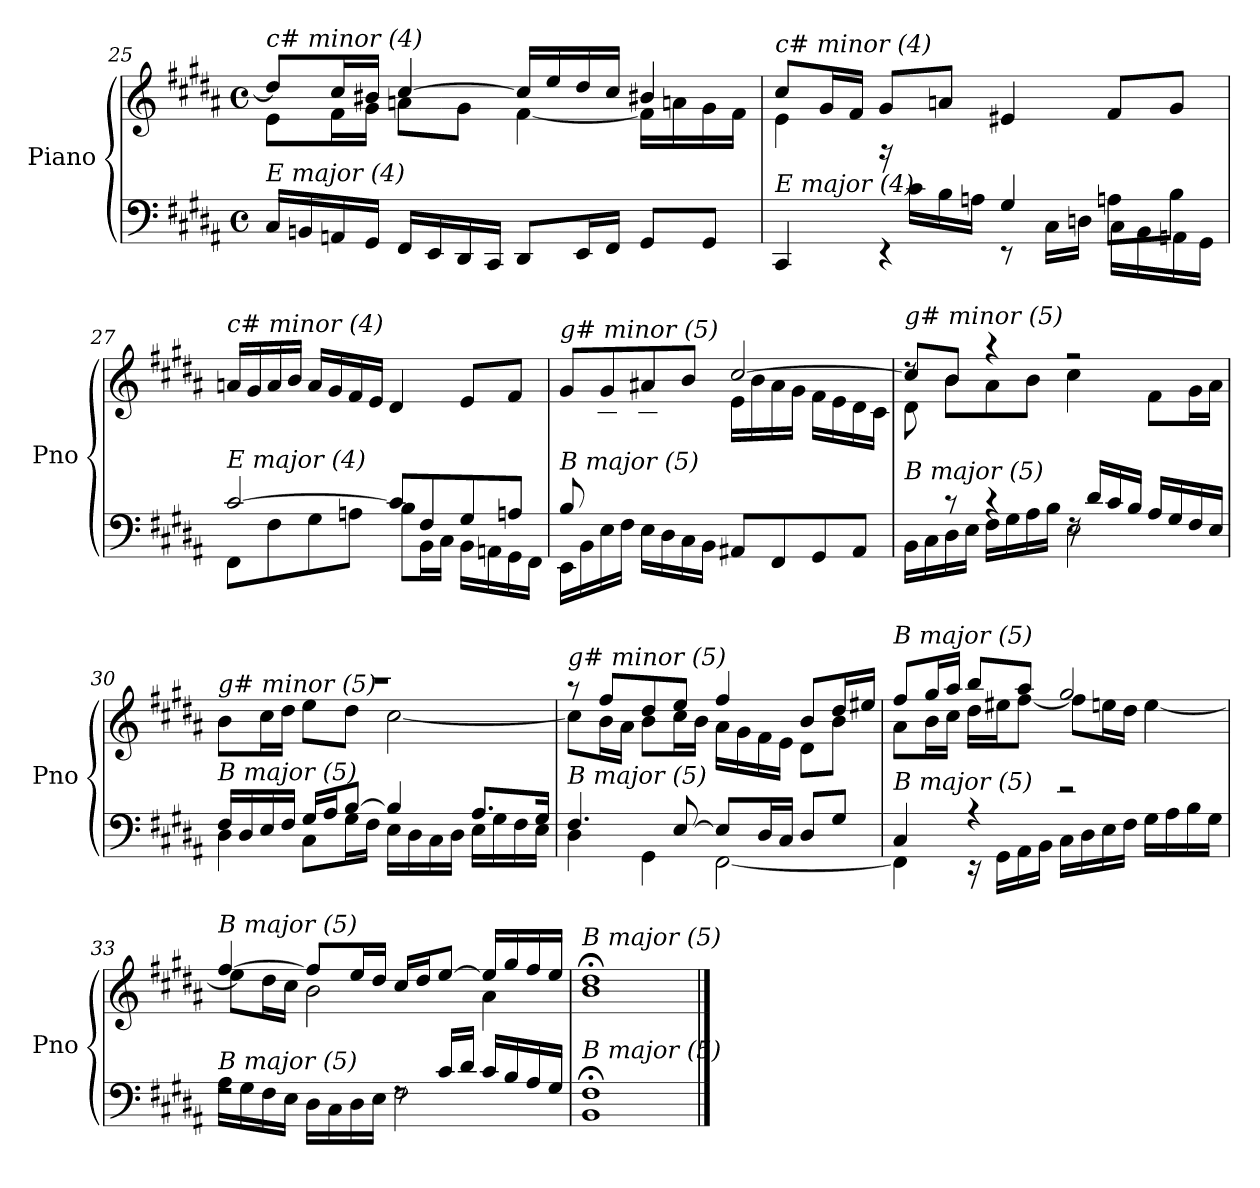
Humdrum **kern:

**kern	**kern
*part1	*part1
*staff2	*staff1
*I"Piano	*
*I'Pno	*
!!LO:LB:g=z
*clefF4	*clefG2
*k[f#c#g#d#a#]	*k[f#c#g#d#a#]
*M4/4	*M4/4
*met(c)	*met(c)
=25	=25
*	*^
!	!LO:TX:i:t=c# minor (4)	!
!LO:TX:i:t=E major (4)	!	!
16C#/LL	8dd#/L]	8e\L
16BBn/	.	.
16AAn/	16cc#/L	16f#\L
16GG#/JJ	16b#X/JJ	16g#\JJ
16FF#/LL	[4cc#/	8an\L
16EE/	.	.
16DD#/	.	8g#\J
16CC#/JJ	.	.
8DD#/L	16cc#/LL]	[4f#\
.	16ee/	.
16EE/L	16dd#/	.
16FF#/JJ	16cc#/JJ	.
8GG#/L	4b#X/	16f#\LL]
.	.	16an\
8GG#/J	.	16g#\
.	.	16f#\JJ
!!LO:PB:g=z	!!
=26	=26	=26
*^	*	*
!	!	!LO:TX:i:t=c# minor (4)	!
!LO:TX:i:t=E major (4)	!	!	!
4ryy	4CC#/	8cc#/L	4e\
.	.	16g#/L	.
.	.	16f#/JJ	.
16ryy	4r	8g#/L	16rF
16c#\LL	.	.	2ryy
16B\	.	8an/J	.
16An\JJ	.	.	.
4G#/	8r	4e#X/	.
.	16C#\LL	.	.
.	16Dn\JJ	.	.
8An\L	16C#\LL	8f#/L	.
.	16BB\	.	8.ryy
8B\J	16AAn\	8g#/J	.
.	16GG#\JJ	.	.
*	*	*v	*v
=27	=27	=27
!	!	!LO:TX:i:t=c# minor (4)
!LO:TX:i:t=E major (4)	!	!
[2c#/	8FF#\L	16an/LL
.	.	16g#/
.	8F#\	16a/
.	.	16b/JJ
.	8G#\	16a/LL
.	.	16g#/
.	8An\J	16f#/
.	.	16e/JJ
8c#/L]	8B\L	4d#/
8F#/	16BB\L	.
.	16C#\JJ	.
8G#/	16BB\LL	8e/L
.	16AAn\	.
8An/J	16GG#\	8f#/J
.	16FF#\JJ	.
!!LO:LB:g=z
=28	=28	=28
*	*	*^
!	!	!LO:TX:i:t=g# minor (5)	!
!LO:TX:i:t=B major (5)	!	!	!
8B/L	16EE\LL	8g#/L	8ryy
.	16BB\	.	.
2..ryy	16E\	8g#/	8B\
.	16F#\JJ	.	.
.	16E\LL	8a#X/	8c#\
.	16D#\	.	.
.	16C#\	8b/J	8d#\J
.	16BB\JJ	.	.
.	8AA#X/L	[2cc#/	16e\LL
.	.	.	16b\
.	8FF#/	.	16a#\
.	.	.	16g#\JJ
.	8GG#/	.	16f#\LL
.	.	.	16e\
.	8AA#/J	.	16d#\
.	.	.	16c#\JJ
!!LO:LB:g=z
=29	=29	=29	=29
*	*	*	*^
!	!	!LO:TX:i:t=g# minor (5)	!	!
!LO:TX:i:t=B major (5)	!	!	!	!
8ryy	16BB\LL	8cc#/L]	8rdd	8d#\
.	16C#\	.	.	.
8rc	16D#\	8b/J	8b\L	2..ryy
.	16E\JJ	.	.	.
4rc	16F#\LL	4r	8a#\	.
.	16G#\	.	.	.
.	16A#\	.	8b\J	.
.	16B\JJ	.	.	.
16rF	2E\	2r	4cc#\	.
16d#/LL	.	.	.	.
16c#/	.	.	.	.
16B/JJ	.	.	.	.
16A#/LL	.	.	8f#\L	.
16G#/	.	.	.	.
16F#/	.	.	16g#\L	.
16E/JJ	.	.	16a#\JJ	.
*	*	*	*v	*v
=30	=30	=30	=30
!	!	!LO:TX:i:t=g# minor (5)	!
!LO:TX:i:t=B major (5)	!	!	!
16F#/LL	4D#\	1r	8b\L
16D#/	.	.	.
16E/	.	.	16cc#\L
16F#/JJ	.	.	16dd#\JJ
16G#/LL	8C#\L	.	8ee\L
16A#/J	.	.	.
[8B/J	16G#\L	.	8dd#\J
.	16F#\JJ	.	.
4B/]	16E\LL	.	[2cc#\
.	16D#\	.	.
.	16C#\	.	.
.	16D#\JJ	.	.
8.A#/L	16E\LL	.	.
.	16G#\	.	.
.	16F#\	.	.
16G#/Jk	16E\JJ	.	.
=31	=31	=31	=31
!	!	!LO:TX:i:t=g# minor (5)	!
!LO:TX:i:t=B major (5)	!	!	!
4.F#/	4D#\	8r	8cc#\L]
.	.	8ff#/L	16b\L
.	.	.	16a#\JJ
.	4GG#\	8dd#/	8b\L
[8E/	.	8ee/J	16cc#\L
.	.	.	16b\JJ
8E/L]	[2FF#\	4ff#/	16a#\LL
.	.	.	16g#\
16D#/L	.	.	16f#\
16C#/JJ	.	.	16e\JJ
8D#/L	.	8b/L	8d#\L
8G#/J	.	16dd#/L	8b\J
.	.	16ee#X/JJ	.
!!LO:LB:g=z	!!
=32	=32	=32	=32
!	!	!LO:TX:i:t=B major (5)	!
!LO:TX:i:t=B major (5)	!	!	!
4C#/	4FF#\]	8ff#/L	8a#\L
.	.	16gg#/L	16b\L
.	.	16aa#/JJ	16cc#\JJ
4r	16r	8bb/L	16dd#\LL
.	16GG#\LL	.	16ee#X\J
.	16AA#\	8aa#/J	[8ff#\J
.	16BB\JJ	.	.
2r	16C#\LL	2gg#/	8ff#\L]
.	16D#\	.	.
.	16E\	.	16een\L
.	16F#\JJ	.	16dd#\JJ
.	16G#\LL	.	[4ee\
.	16A#\	.	.
.	16B\	.	.
.	16G#\JJ	.	.
=33	=33	=33	=33
!	!	!LO:TX:i:t=B major (5)	!
!LO:TX:i:t=B major (5)	!	!	!
2rF	16A#\LL	[4ff#/	8ee\L]
.	16G#\	.	.
.	16F#\	.	16dd#\L
.	16E\JJ	.	16cc#\JJ
.	16D#\LL	8ff#/L]	2b\
.	16C#\	.	.
.	16D#\	16ee/L	.
.	16E\JJ	16dd#/JJ	.
8rF	2F#\	16cc#/LL	.
.	.	16dd#/J	.
16c#/LL	.	[8ee/J	.
16d#/JJ	.	.	.
16c#/LL	.	16ee/LL]	4a#\
16B/	.	16gg#/	.
16A#/	.	16ff#/	.
16G#/JJ	.	16ee/JJ	.
*v	*v	*	*
*	*v	*v
=34	=34
!	!LO:TX:i:t=B major (5)
!LO:TX:i:t=B major (5)	!
1BB; 1F#;	1b;< 1dd#;<
==	==
*-	*-
